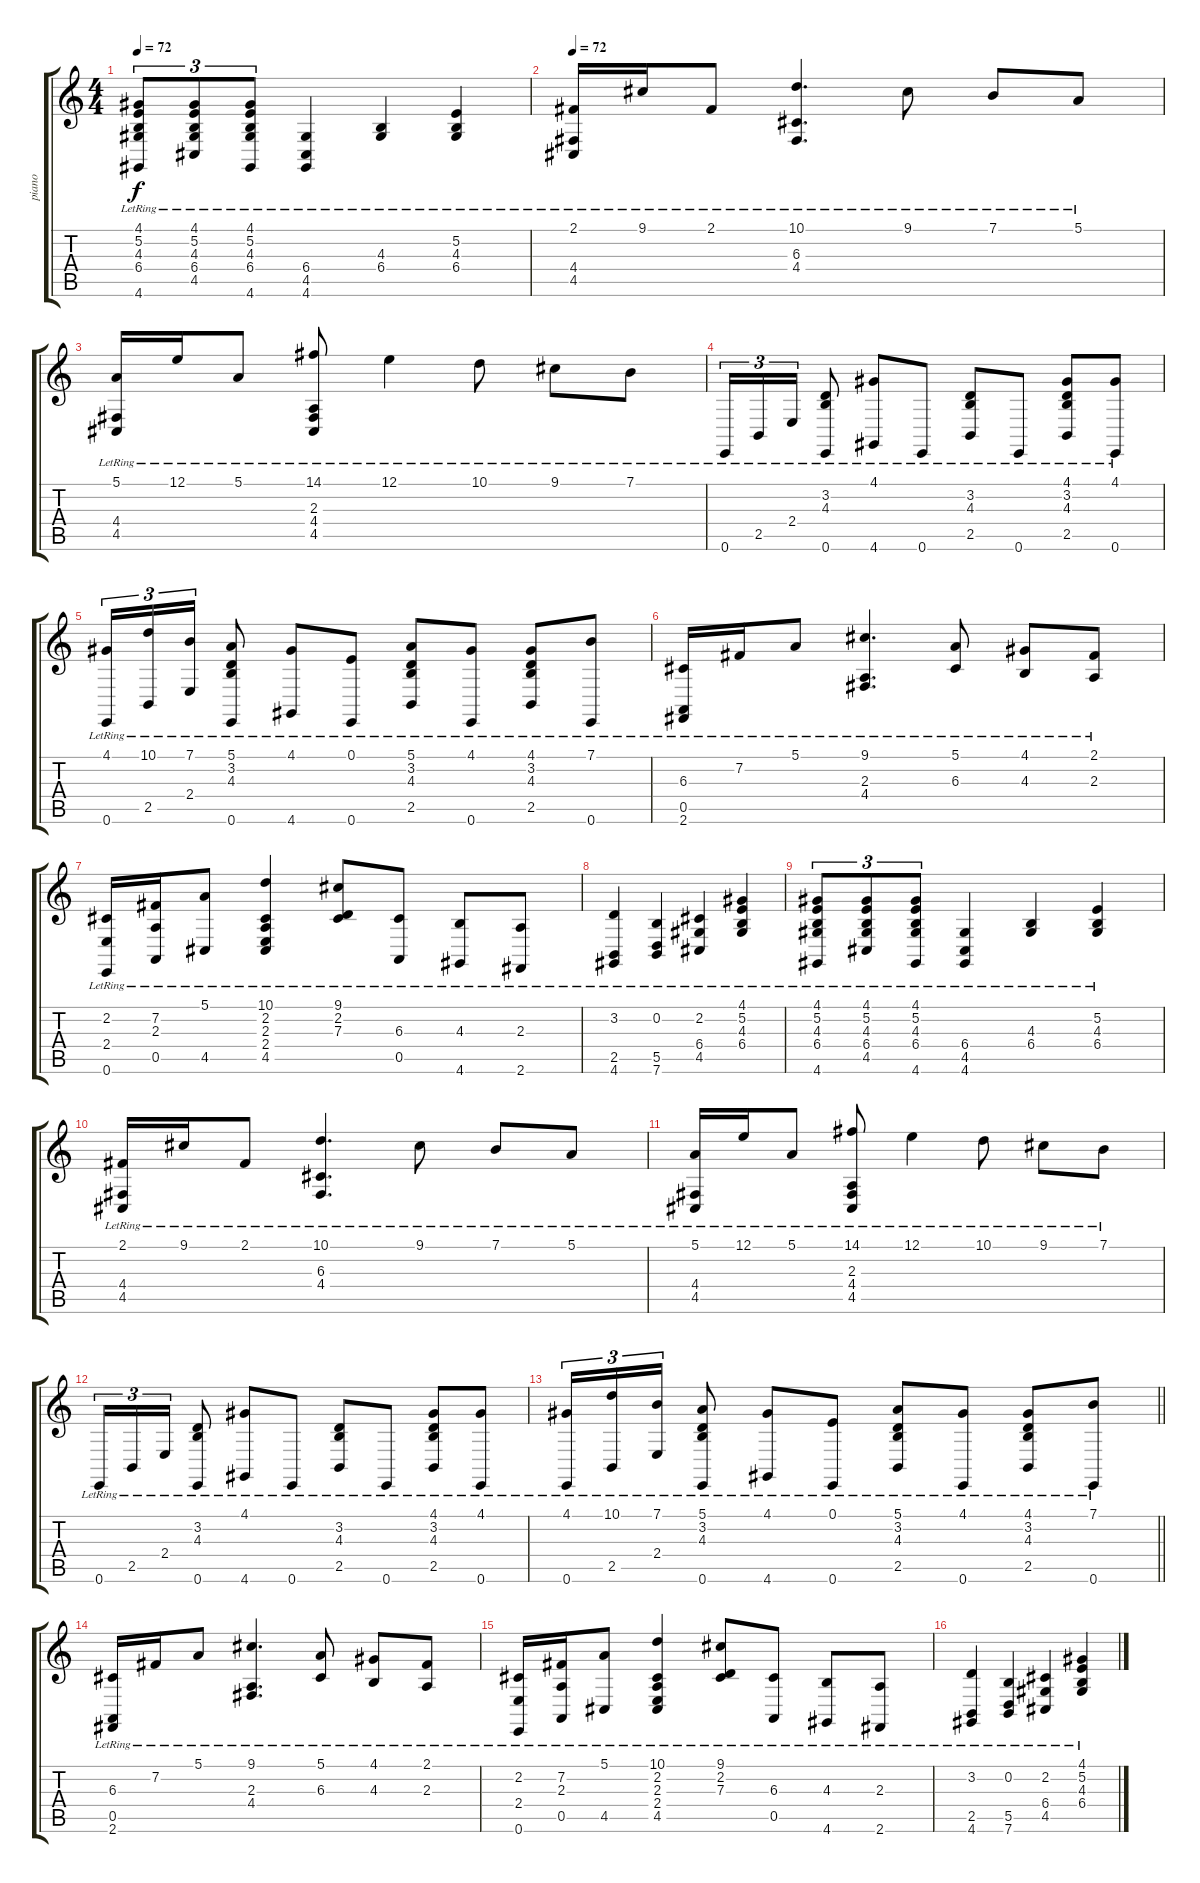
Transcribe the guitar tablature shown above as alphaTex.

\track ("piano" "piano") {instrument acousticgrandpiano}
\staff {score tabs}
\tuning (E4 B3 G3 D3 A2 E2) {hide}
\ts (4 4)
\tempo 72
\clef g2
\ks c
(4.1{lr} 5.2{lr} 4.3{lr} 6.4{lr} 4.6{lr}).8{tu (3 2) dy f} (4.1{lr} 5.2{lr} 4.3{lr} 6.4{lr} 4.5{lr}).8{tu (3 2)} (4.1{lr} 5.2{lr} 4.3{lr} 6.4{lr} 4.6{lr}).8{tu (3 2)} (6.4{lr} 4.5{lr} 4.6{lr}).4 (4.3{lr} 6.4{lr}).4 (5.2{lr} 4.3{lr} 6.4{lr}).4 |
\tempo 72
(2.1{lr} 4.4{lr} 4.5{lr}).16 9.1{lr}.16 2.1{lr}.8 (10.1{lr} 6.3{lr} 4.4{lr}).4{d} 9.1{lr}.8 7.1{lr}.8 5.1{lr}.8 |
(5.1{lr} 4.4{lr} 4.5{lr}).16 12.1{lr}.16 5.1{lr}.8 (14.1{lr} 2.3{lr} 4.4{lr} 4.5{lr}).8 12.1{lr}.4 10.1{lr}.8 9.1{lr}.8 7.1{lr}.8 |
0.6{lr}.16{tu (3 2)} 2.5{lr}.16{tu (3 2)} 2.4{lr}.16{tu (3 2)} (3.2{lr} 4.3{lr} 0.6{lr}).8 (4.1{lr} 4.6{lr}).8 0.6{lr}.8 (3.2{lr} 4.3{lr} 2.5{lr}).8 0.6{lr}.8 (4.1{lr} 3.2{lr} 4.3{lr} 2.5{lr}).8 (4.1{lr} 0.6{lr}).8 |
(4.1{lr} 0.6{lr}).16{tu (3 2)} (10.1{lr} 2.5{lr}).16{tu (3 2)} (7.1{lr} 2.4{lr}).16{tu (3 2)} (5.1{lr} 3.2{lr} 4.3{lr} 0.6{lr}).8 (4.1{lr} 4.6{lr}).8 (0.1{lr} 0.6{lr}).8 (5.1{lr} 3.2{lr} 4.3{lr} 2.5{lr}).8 (4.1{lr} 0.6{lr}).8 (4.1{lr} 3.2{lr} 4.3{lr} 2.5{lr}).8 (7.1{lr} 0.6{lr}).8 |
(6.3{lr} 0.5{lr} 2.6{lr}).16 7.2{lr}.16 5.1{lr}.8 (9.1{lr} 2.3{lr} 4.4{lr}).4{d} (5.1{lr} 6.3{lr}).8 (4.1{lr} 4.3{lr}).8 (2.1{lr} 2.3{lr}).8 |
(2.2{lr} 2.4{lr} 0.6{lr}).16 (7.2{lr} 2.3{lr} 0.5{lr}).16 (5.1{lr} 4.5{lr}).8 (10.1{lr} 2.2{lr} 2.3{lr} 2.4{lr} 4.5{lr}).4 (9.1{lr} 2.2{lr} 7.3{lr}).8 (6.3{lr} 0.5{lr}).8 (4.3{lr} 4.6{lr}).8 (2.3{lr} 2.6{lr}).8 |
(3.2{lr} 2.5{lr} 4.6{lr}).4 (0.2{lr} 5.5{lr} 7.6{lr}).4 (2.2{lr} 6.4{lr} 4.5{lr}).4 (4.1{lr} 5.2{lr} 4.3{lr} 6.4{lr}).4 |
(4.1{lr} 5.2{lr} 4.3{lr} 6.4{lr} 4.6{lr}).8{tu (3 2)} (4.1{lr} 5.2{lr} 4.3{lr} 6.4{lr} 4.5{lr}).8{tu (3 2)} (4.1{lr} 5.2{lr} 4.3{lr} 6.4{lr} 4.6{lr}).8{tu (3 2)} (6.4{lr} 4.5{lr} 4.6{lr}).4 (4.3{lr} 6.4{lr}).4 (5.2{lr} 4.3{lr} 6.4{lr}).4 |
(2.1{lr} 4.4{lr} 4.5{lr}).16 9.1{lr}.16 2.1{lr}.8 (10.1{lr} 6.3{lr} 4.4{lr}).4{d} 9.1{lr}.8 7.1{lr}.8 5.1{lr}.8 |
(5.1{lr} 4.4{lr} 4.5{lr}).16 12.1{lr}.16 5.1{lr}.8 (14.1{lr} 2.3{lr} 4.4{lr} 4.5{lr}).8 12.1{lr}.4 10.1{lr}.8 9.1{lr}.8 7.1{lr}.8 |
0.6{lr}.16{tu (3 2)} 2.5{lr}.16{tu (3 2)} 2.4{lr}.16{tu (3 2)} (3.2{lr} 4.3{lr} 0.6{lr}).8 (4.1{lr} 4.6{lr}).8 0.6{lr}.8 (3.2{lr} 4.3{lr} 2.5{lr}).8 0.6{lr}.8 (4.1{lr} 3.2{lr} 4.3{lr} 2.5{lr}).8 (4.1{lr} 0.6{lr}).8 |
\barLineRight lightlight
(4.1{lr} 0.6{lr}).16{tu (3 2)} (10.1{lr} 2.5{lr}).16{tu (3 2)} (7.1{lr} 2.4{lr}).16{tu (3 2)} (5.1{lr} 3.2{lr} 4.3{lr} 0.6{lr}).8 (4.1{lr} 4.6{lr}).8 (0.1{lr} 0.6{lr}).8 (5.1{lr} 3.2{lr} 4.3{lr} 2.5{lr}).8 (4.1{lr} 0.6{lr}).8 (4.1{lr} 3.2{lr} 4.3{lr} 2.5{lr}).8 (7.1{lr} 0.6{lr}).8 |
(6.3{lr} 0.5{lr} 2.6{lr}).16 7.2{lr}.16 5.1{lr}.8 (9.1{lr} 2.3{lr} 4.4{lr}).4{d} (5.1{lr} 6.3{lr}).8 (4.1{lr} 4.3{lr}).8 (2.1{lr} 2.3{lr}).8 |
(2.2{lr} 2.4{lr} 0.6{lr}).16 (7.2{lr} 2.3{lr} 0.5{lr}).16 (5.1{lr} 4.5{lr}).8 (10.1{lr} 2.2{lr} 2.3{lr} 2.4{lr} 4.5{lr}).4 (9.1{lr} 2.2{lr} 7.3{lr}).8 (6.3{lr} 0.5{lr}).8 (4.3{lr} 4.6{lr}).8 (2.3{lr} 2.6{lr}).8 |
(3.2{lr} 2.5{lr} 4.6{lr}).4 (0.2{lr} 5.5{lr} 7.6{lr}).4 (2.2{lr} 6.4{lr} 4.5{lr}).4 (4.1{lr} 5.2{lr} 4.3{lr} 6.4{lr}).4
